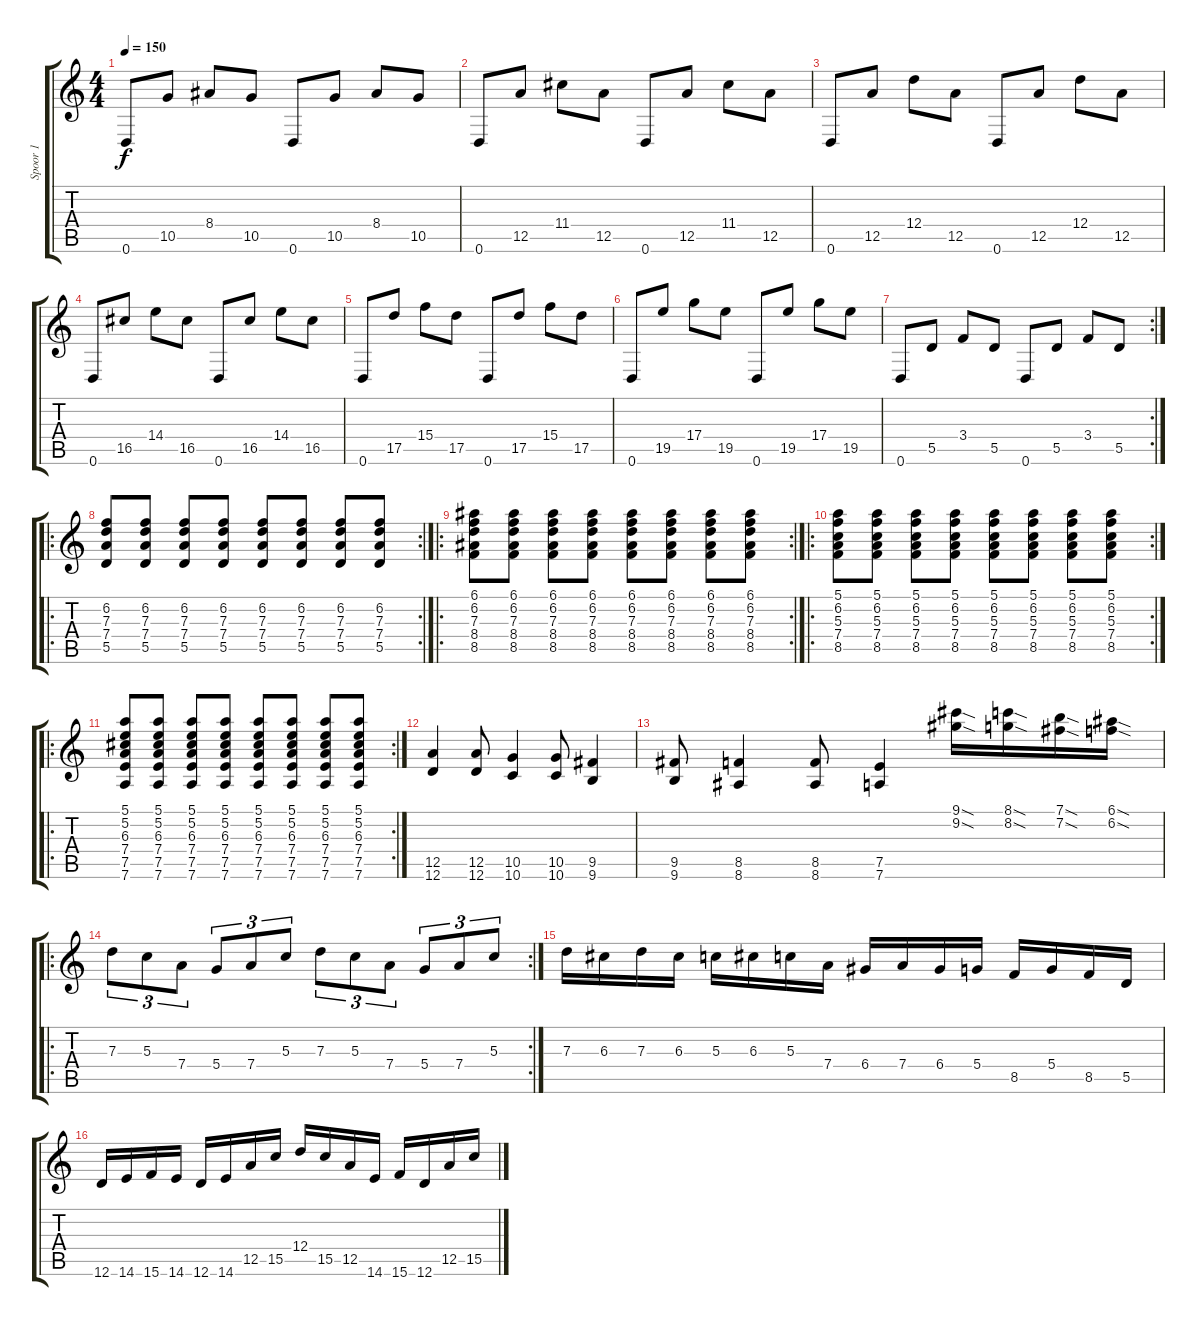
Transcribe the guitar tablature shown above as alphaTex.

\track ("Spoor 1" "Spoor 1") {instrument overdrivenguitar}
\staff {score tabs}
\tuning (E4 B3 G3 D3 A2 D2) {hide}
\ts (4 4)
\tempo 150
\clef g2
\ks c
0.6.8{dy f} 10.5.8 8.4.8 10.5.8 0.6.8 10.5.8 8.4.8 10.5.8 |
0.6.8 12.5.8 11.4.8 12.5.8 0.6.8 12.5.8 11.4.8 12.5.8 |
0.6.8 12.5.8 12.4.8 12.5.8 0.6.8 12.5.8 12.4.8 12.5.8 |
0.6.8 16.5.8 14.4.8 16.5.8 0.6.8 16.5.8 14.4.8 16.5.8 |
0.6.8 17.5.8 15.4.8 17.5.8 0.6.8 17.5.8 15.4.8 17.5.8 |
0.6.8 19.5.8 17.4.8 19.5.8 0.6.8 19.5.8 17.4.8 19.5.8 |
\rc 2
0.6.8 5.5.8 3.4.8 5.5.8 0.6.8 5.5.8 3.4.8 5.5.8 |
\ro
\rc 2
(6.2 7.3 7.4 5.5).8 (6.2 7.3 7.4 5.5).8 (6.2 7.3 7.4 5.5).8 (6.2 7.3 7.4 5.5).8 (6.2 7.3 7.4 5.5).8 (6.2 7.3 7.4 5.5).8 (6.2 7.3 7.4 5.5).8 (6.2 7.3 7.4 5.5).8 |
\ro
\rc 2
(6.1 6.2 7.3 8.4 8.5).8 (6.1 6.2 7.3 8.4 8.5).8 (6.1 6.2 7.3 8.4 8.5).8 (6.1 6.2 7.3 8.4 8.5).8 (6.1 6.2 7.3 8.4 8.5).8 (6.1 6.2 7.3 8.4 8.5).8 (6.1 6.2 7.3 8.4 8.5).8 (6.1 6.2 7.3 8.4 8.5).8 |
\ro
\rc 2
(5.1 6.2 5.3 7.4 8.5).8 (5.1 6.2 5.3 7.4 8.5).8 (5.1 6.2 5.3 7.4 8.5).8 (5.1 6.2 5.3 7.4 8.5).8 (5.1 6.2 5.3 7.4 8.5).8 (5.1 6.2 5.3 7.4 8.5).8 (5.1 6.2 5.3 7.4 8.5).8 (5.1 6.2 5.3 7.4 8.5).8 |
\ro
\rc 2
(5.1 5.2 6.3 7.4 7.5 7.6).8 (5.1 5.2 6.3 7.4 7.5 7.6).8 (5.1 5.2 6.3 7.4 7.5 7.6).8 (5.1 5.2 6.3 7.4 7.5 7.6).8 (5.1 5.2 6.3 7.4 7.5 7.6).8 (5.1 5.2 6.3 7.4 7.5 7.6).8 (5.1 5.2 6.3 7.4 7.5 7.6).8 (5.1 5.2 6.3 7.4 7.5 7.6).8 |
(12.5 12.6).4 (12.5 12.6).8 (10.5 10.6).4 (10.5 10.6).8 (9.5 9.6).4 |
(9.5 9.6).8 (8.5 8.6).4 (8.5 8.6).8 (7.5 7.6).4 (9.1{sod} 9.2{sod}).16 (8.1{sod} 8.2{sod}).16 (7.1{sod} 7.2{sod}).16 (6.1{sod} 6.2{sod}).16 |
\ro
\rc 2
7.3.8{tu (3 2)} 5.3.8{tu (3 2)} 7.4.8{tu (3 2)} 5.4.8{tu (3 2)} 7.4.8{tu (3 2)} 5.3.8{tu (3 2)} 7.3.8{tu (3 2)} 5.3.8{tu (3 2)} 7.4.8{tu (3 2)} 5.4.8{tu (3 2)} 7.4.8{tu (3 2)} 5.3.8{tu (3 2)} |
7.3.16 6.3.16 7.3.16 6.3.16 5.3.16 6.3.16 5.3.16 7.4.16 6.4.16 7.4.16 6.4.16 5.4.16 8.5.16 5.4.16 8.5.16 5.5.16 |
12.6.16 14.6.16 15.6.16 14.6.16 12.6.16 14.6.16 12.5.16 15.5.16 12.4.16 15.5.16 12.5.16 14.6.16 15.6.16 12.6.16 12.5.16 15.5.16
